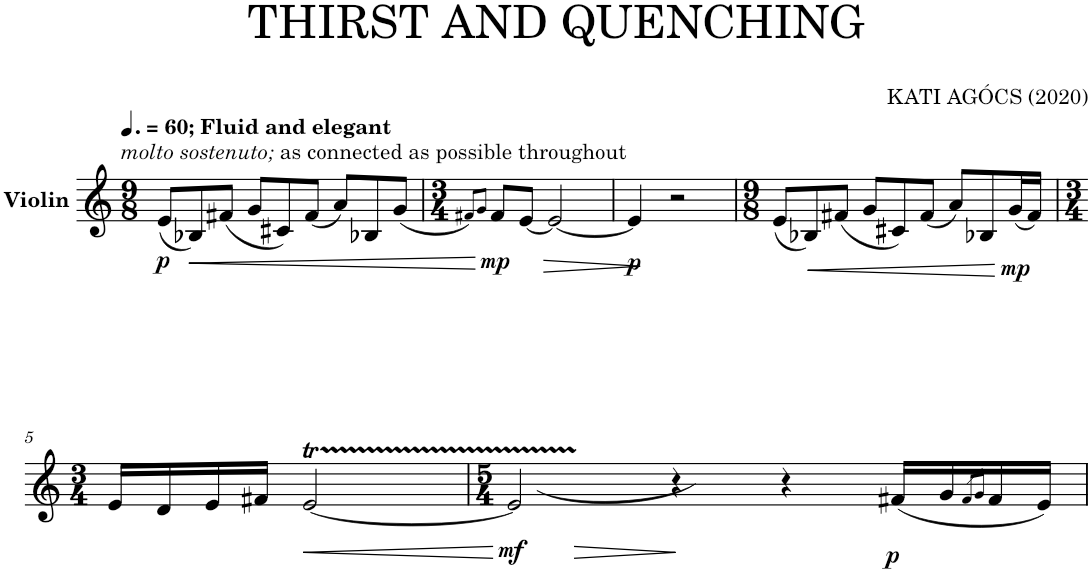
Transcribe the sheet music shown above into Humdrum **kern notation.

**kern	**dynam
*part1	*part1
*staff1	*staff1
*I"Violin	*
*I'Vln.	*
*clefG2	*
*k[]	*
*M9/8	*
*MM90	*
=1	=1
!LO:TX:a:B:t=; Fluid and elegant	!
!LO:TX:a:i:t=molto sostenuto;	!
!LO:TX:a:t=as connected as possible throughout	!
!LO:TX:a:B:t=Violin	!
!	!LO:DY:b
(8e/L	p
!	!LO:HP:b
8B-X/)	<
(8f#X/J	.
8g/L	.
8c#X/)	.
(8f#/J	.
8a/L)	.
8B-X/	.
(8g/J	.
.	[
=2	=2
*M3/4	*
8qf#X/L)	.
8qg/J	.
!	!LO:DY:b
8f#/L	mp
[8e/J	.
!	!LO:HP:b
2e/_	>
=3	=3
!	!LO:DY:b
4e/]	p
2r	]
=4	=4
*M9/8	*
(8e/L	.
!	!LO:HP:b
8B-X/)	<
(8f#X/J	.
8g/L	.
8c#X/)	.
(8f#/J	.
8a/L)	.
8B-X/	.
!	!LO:DY:n=1:b
(16g/L	[ mp
16f#/JJ)	.
!!LO:LB:g=z
=5	=5
*M3/4	*
16e/LL	.
16d/	.
16e/	.
16f#X/JJ	.
!	!LO:HP:b
[2et/	<
.	[
=6	=6
*M5/4	*
!	!LO:HP:b
!	!LO:DY:n=1:b
(2eTTT/]	> mf
4r)	.
4r	]
!	!LO:DY:n=2:b
(16f#X/LL	p
16g/	.
8qf#/L	.
8qg/J	.
16f#/	.
16e/JJ)	.
=	=
*-	*-
